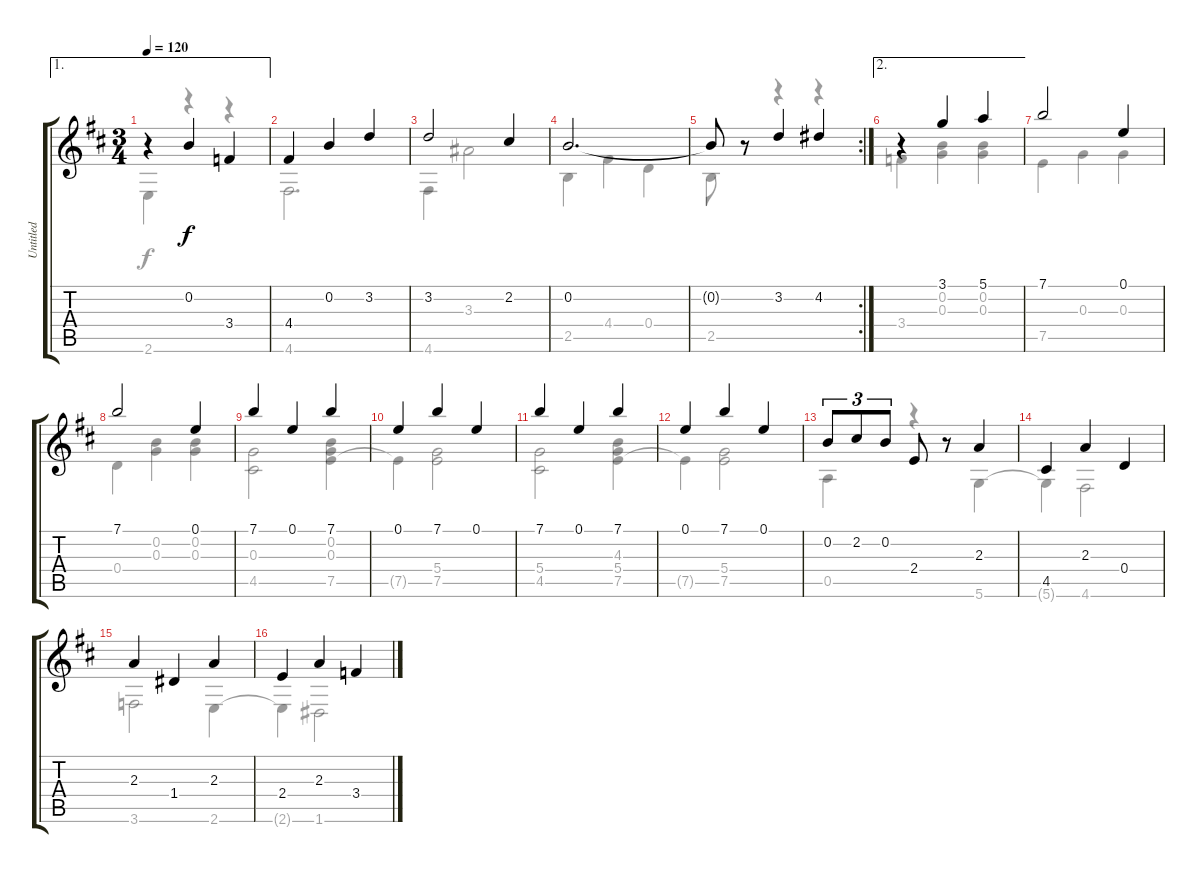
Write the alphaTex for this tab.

\track ("Untitled" "Untitled") {instrument acousticguitarnylon}
\staff {score tabs}
\tuning (E4 B3 G3 D3 A2 D2) {hide}
\voice
\ae 1
\ts (3 4)
\tempo 120
\clef g2
\ks d
r.4{dy f} 0.2.4 3.4.4 |
4.4.4 0.2.4 3.2.4 |
3.2.2 2.2.4 |
0.2.2{d} |
\rc 2
0.2{t}.8 r.8 3.2.4 4.2.4 |
\ae 2
r.4 3.1.4 5.1.4 |
7.1.2 0.1.4 |
7.1.2 0.1.4 |
7.1.4 0.1.4 7.1.4 |
0.1.4 7.1.4 0.1.4 |
7.1.4 0.1.4 7.1.4 |
0.1.4 7.1.4 0.1.4 |
0.2.8{tu (3 2)} 2.2.8{tu (3 2)} 0.2.8{tu (3 2)} 2.4.8 r.8 2.3.4 |
4.5.4 2.3.4 0.4.4 |
2.3.4 1.4.4 2.3.4 |
2.4.4 2.3.4 3.4.4
\voice
\clef g2
\ottava regular
\simile none
\ks d
2.6.4{dy f} r.4 r.4 |
4.6.2{d} |
4.6.4 3.3.2 |
2.5.4 4.4.4 0.4.4 |
2.5.8 r.8 r.4 r.4 |
3.4.4 (0.2 0.3).4 (0.2 0.3).4 |
7.5.4 0.3.4 0.3.4 |
0.4.4 (0.2 0.3).4 (0.2 0.3).4 |
(0.3 4.5).2 (0.2 0.3 7.5).4 |
7.5{t}.4 (5.4 7.5).2 |
(5.4 4.5).2 (4.3 5.4 7.5).4 |
7.5{t}.4 (5.4 7.5).2 |
0.5.4 r.4 5.6.4 |
5.6{t}.4 4.6.2 |
3.6.2 2.6.4 |
2.6{t}.4 1.6.2
